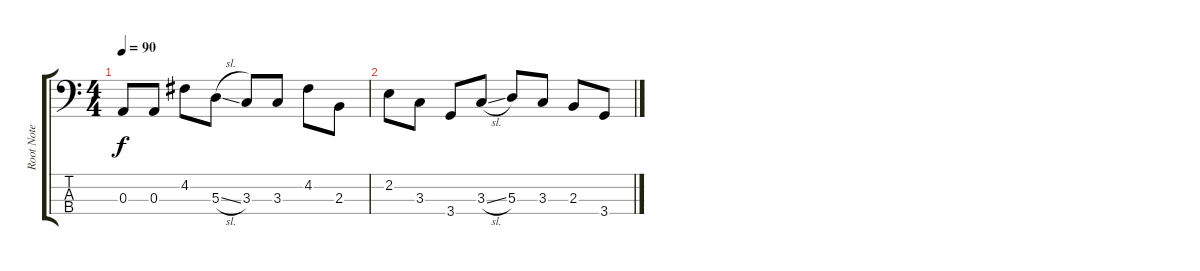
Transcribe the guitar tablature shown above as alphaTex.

\track ("Root Note Maniac" "Root Note ") {instrument electricbassfinger}
\staff {score tabs}
\tuning (G2 D2 A1 E1) {hide}
\ts (4 4)
\tempo 90
\clef f4
\ks c
0.3.8{dy f} 0.3.8 4.2.8 5.3{sl}.8 3.3.8 3.3.8 4.2.8 2.3.8 |
2.2.8 3.3.8 3.4.8 3.3{sl}.8 5.3.8 3.3.8 2.3.8 3.4.8
